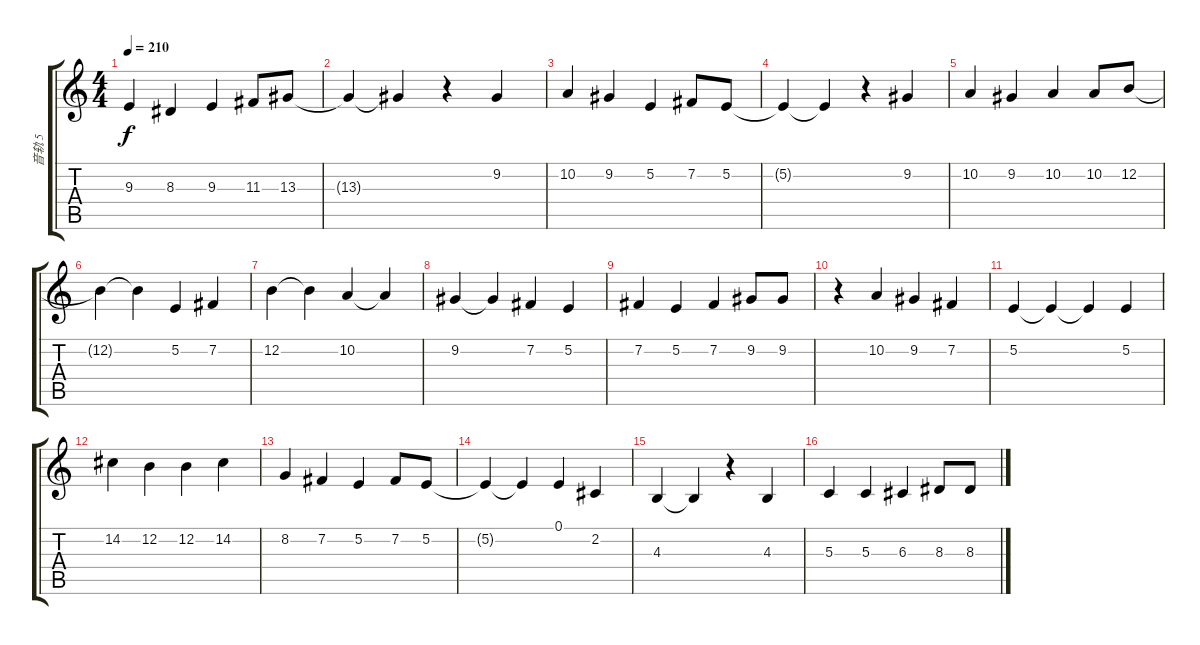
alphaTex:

\track ("音轨 5" "音轨 5") {instrument voiceoohs}
\staff {score tabs}
\tuning (E4 B3 G3 D3 A2 E2) {hide}
\ts (4 4)
\tempo 210
\clef g2
\ks c
9.3.4{dy f} 8.3.4 9.3.4 11.3.8 13.3.8 |
13.3{t}.4 13.3{t}.4 r.4 9.2.4 |
10.2.4 9.2.4 5.2.4 7.2.8 5.2.8 |
5.2{t}.4 5.2{t}.4 r.4 9.2.4 |
10.2.4 9.2.4 10.2.4 10.2.8 12.2.8 |
12.2{t}.4 12.2{t}.4 5.2.4 7.2.4 |
12.2.4 12.2{t}.4 10.2.4 10.2{t}.4 |
9.2.4 9.2{t}.4 7.2.4 5.2.4 |
7.2.4 5.2.4 7.2.4 9.2.8 9.2.8 |
r.4 10.2.4 9.2.4 7.2.4 |
5.2.4 5.2{t}.4 5.2{t}.4 5.2.4 |
14.2.4 12.2.4 12.2.4 14.2.4 |
8.2.4 7.2.4 5.2.4 7.2.8 5.2.8 |
5.2{t}.4 5.2{t}.4 0.1.4 2.2.4 |
4.3.4 4.3{t}.4 r.4 4.3.4 |
5.3.4 5.3.4 6.3.4 8.3.8 8.3.8
